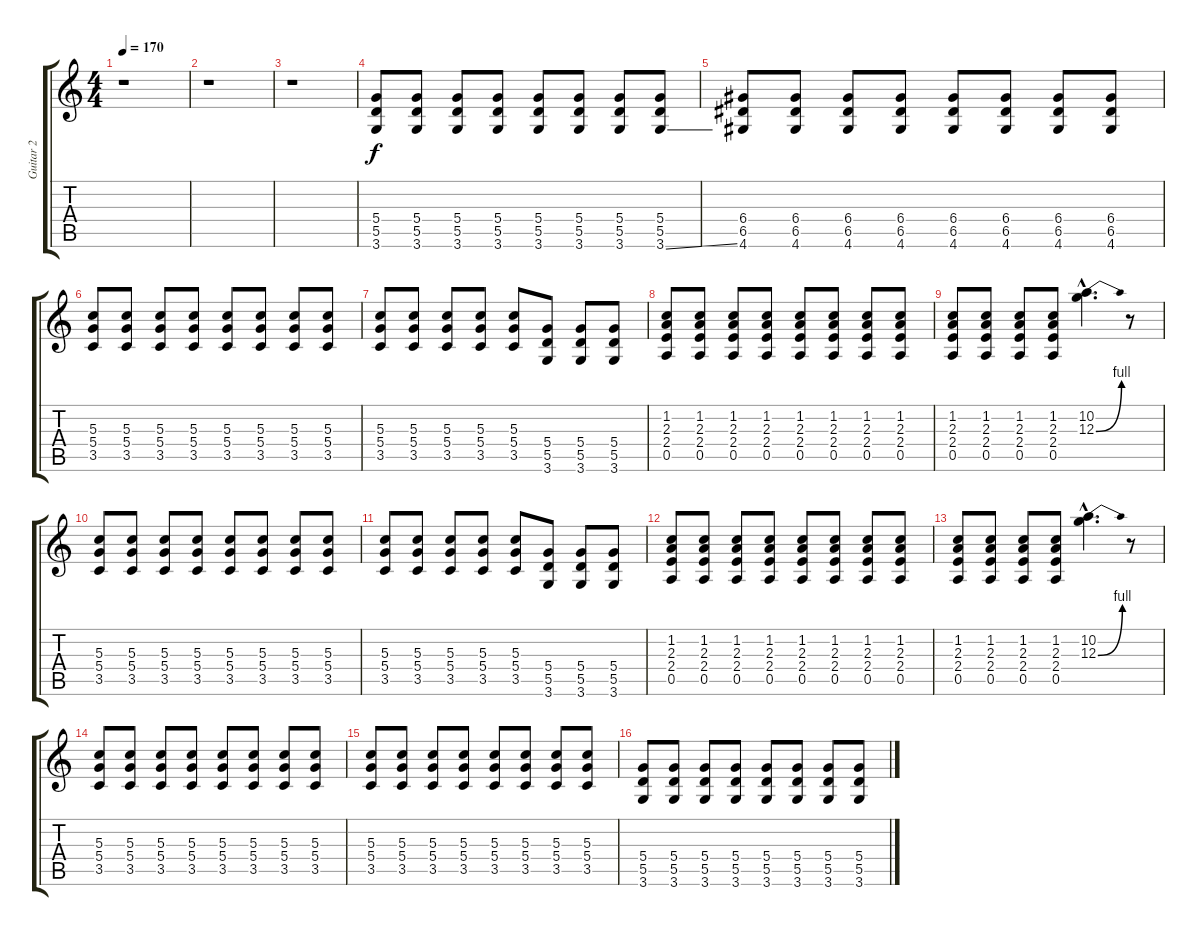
\track ("Guitar 2" "Guitar 2") {instrument distortionguitar}
\staff {score tabs}
\tuning (E4 B3 G3 D3 A2 E2) {hide}
\ts (4 4)
\tempo 170
\clef g2
\ks c
r.1{dy f} |
r.1 |
r.1 |
(5.4 5.5 3.6).8 (5.4 5.5 3.6).8 (5.4 5.5 3.6).8 (5.4 5.5 3.6).8 (5.4 5.5 3.6).8 (5.4 5.5 3.6).8 (5.4 5.5 3.6).8 (5.4 5.5 3.6{ss}).8 |
(6.4 6.5 4.6).8 (6.4 6.5 4.6).8 (6.4 6.5 4.6).8 (6.4 6.5 4.6).8 (6.4 6.5 4.6).8 (6.4 6.5 4.6).8 (6.4 6.5 4.6).8 (6.4 6.5 4.6).8 |
(5.3 5.4 3.5).8 (5.3 5.4 3.5).8 (5.3 5.4 3.5).8 (5.3 5.4 3.5).8 (5.3 5.4 3.5).8 (5.3 5.4 3.5).8 (5.3 5.4 3.5).8 (5.3 5.4 3.5).8 |
(5.3 5.4 3.5).8 (5.3 5.4 3.5).8 (5.3 5.4 3.5).8 (5.3 5.4 3.5).8 (5.3 5.4 3.5).8 (5.4 5.5 3.6).8 (5.4 5.5 3.6).8 (5.4 5.5 3.6).8 |
(1.2 2.3 2.4 0.5).8 (1.2 2.3 2.4 0.5).8 (1.2 2.3 2.4 0.5).8 (1.2 2.3 2.4 0.5).8 (1.2 2.3 2.4 0.5).8 (1.2 2.3 2.4 0.5).8 (1.2 2.3 2.4 0.5).8 (1.2 2.3 2.4 0.5).8 |
(1.2 2.3 2.4 0.5).8 (1.2 2.3 2.4 0.5).8 (1.2 2.3 2.4 0.5).8 (1.2 2.3 2.4 0.5).8 (10.2{hac} 12.3{be (bend 0 0 60 4) hac}).4{d} r.8 |
(5.3 5.4 3.5).8 (5.3 5.4 3.5).8 (5.3 5.4 3.5).8 (5.3 5.4 3.5).8 (5.3 5.4 3.5).8 (5.3 5.4 3.5).8 (5.3 5.4 3.5).8 (5.3 5.4 3.5).8 |
(5.3 5.4 3.5).8 (5.3 5.4 3.5).8 (5.3 5.4 3.5).8 (5.3 5.4 3.5).8 (5.3 5.4 3.5).8 (5.4 5.5 3.6).8 (5.4 5.5 3.6).8 (5.4 5.5 3.6).8 |
(1.2 2.3 2.4 0.5).8 (1.2 2.3 2.4 0.5).8 (1.2 2.3 2.4 0.5).8 (1.2 2.3 2.4 0.5).8 (1.2 2.3 2.4 0.5).8 (1.2 2.3 2.4 0.5).8 (1.2 2.3 2.4 0.5).8 (1.2 2.3 2.4 0.5).8 |
(1.2 2.3 2.4 0.5).8 (1.2 2.3 2.4 0.5).8 (1.2 2.3 2.4 0.5).8 (1.2 2.3 2.4 0.5).8 (10.2{hac} 12.3{be (bend 0 0 60 4) hac}).4{d} r.8 |
(5.3 5.4 3.5).8 (5.3 5.4 3.5).8 (5.3 5.4 3.5).8 (5.3 5.4 3.5).8 (5.3 5.4 3.5).8 (5.3 5.4 3.5).8 (5.3 5.4 3.5).8 (5.3 5.4 3.5).8 |
(5.3 5.4 3.5).8 (5.3 5.4 3.5).8 (5.3 5.4 3.5).8 (5.3 5.4 3.5).8 (5.3 5.4 3.5).8 (5.3 5.4 3.5).8 (5.3 5.4 3.5).8 (5.3 5.4 3.5).8 |
(5.4 5.5 3.6).8 (5.4 5.5 3.6).8 (5.4 5.5 3.6).8 (5.4 5.5 3.6).8 (5.4 5.5 3.6).8 (5.4 5.5 3.6).8 (5.4 5.5 3.6).8 (5.4 5.5 3.6).8
